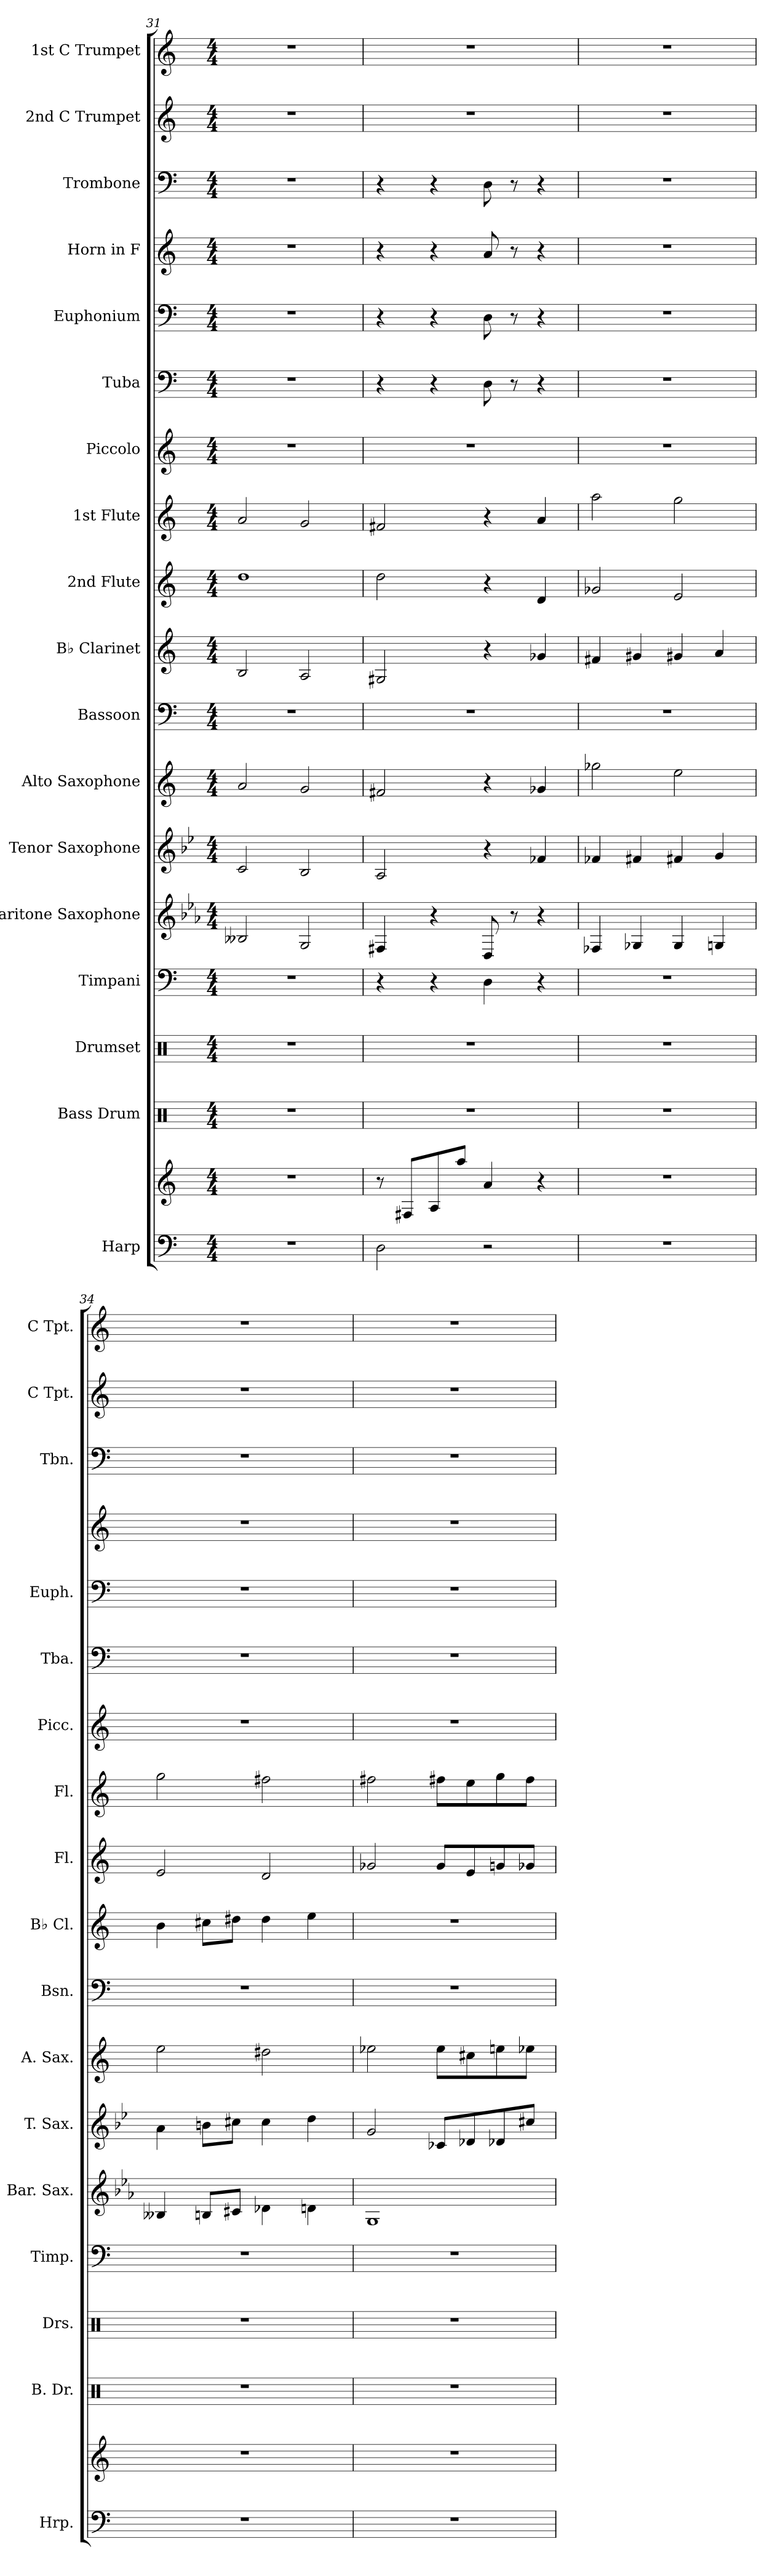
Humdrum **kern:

**kern	**kern	**kern	**kern	**kern	**kern	**kern	**kern	**kern	**kern	**kern	**kern	**kern	**kern	**kern	**kern	**kern	**kern	**kern
*part18	*part18	*part17	*part16	*part15	*part14	*part13	*part12	*part11	*part10	*part9	*part8	*part7	*part6	*part5	*part4	*part3	*part2	*part1
*staff19	*staff18	*staff17	*staff16	*staff15	*staff14	*staff13	*staff12	*staff11	*staff10	*staff9	*staff8	*staff7	*staff6	*staff5	*staff4	*staff3	*staff2	*staff1
*I"Harp	*	*I"Bass Drum	*I"Drumset	*I"Timpani	*I"Baritone Saxophone	*I"Tenor Saxophone	*I"Alto Saxophone	*I"Bassoon	*I"B♭ Clarinet	*I"2nd Flute	*I"1st Flute	*I"Piccolo	*I"Tuba	*I"Euphonium	*I"Horn in F	*I"Trombone	*I"2nd C Trumpet	*I"1st C Trumpet
*I'Hrp.	*	*I'B. Dr.	*I'Drs.	*I'Timp.	*I'Bar. Sax.	*I'T. Sax.	*I'A. Sax.	*I'Bsn.	*I'B♭ Cl.	*I'Fl.	*I'Fl.	*I'Picc.	*I'Tba.	*I'Euph.	*	*I'Tbn.	*I'C Tpt.	*I'C Tpt.
*clefF4	*clefG2	*clefX	*clefX	*clefF4	*clefG2	*clefG2	*clefG2	*clefF4	*clefG2	*clefG2	*clefG2	*clefG2	*clefF4	*clefF4	*clefG2	*clefF4	*clefG2	*clefG2
*	*	*	*	*	*ITrd12c21	*ITrd8c14	*ITrd5c9	*	*ITrd1c2	*	*	*ITrd-7c-12	*	*	*ITrd4c7	*	*	*
*k[]	*k[]	*k[]	*k[]	*k[]	*k[b-e-a-]	*k[b-e-]	*k[b-e-a-]	*k[]	*k[b-e-]	*k[]	*k[]	*k[]	*k[]	*k[]	*k[b-]	*k[]	*k[]	*k[]
*M4/4	*M4/4	*M4/4	*M4/4	*M4/4	*M4/4	*M4/4	*M4/4	*M4/4	*M4/4	*M4/4	*M4/4	*M4/4	*M4/4	*M4/4	*M4/4	*M4/4	*M4/4	*M4/4
=31	=31	=31	=31	=31	=31	=31	=31	=31	=31	=31	=31	=31	=31	=31	=31	=31	=31	=31
1r	1r	1r	1r	1r	2BB--X/	2C/	2c/	1r	2A/	1dd	2a/	1r	1r	1r	1r	1r	1r	1r
.	.	.	.	.	2GG/	2BB-/	2B-/	.	2G/	.	2g/	.	.	.	.	.	.	.
=32	=32	=32	=32	=32	=32	=32	=32	=32	=32	=32	=32	=32	=32	=32	=32	=32	=32	=32
2D\	8r	1r	1r	4r	4FF#X/	2AA/	2An/	1r	2F#X/	2dd\	2f#X/	1r	4r	4r	4r	4r	1r	1r
.	8F#X/L	.	.	.	.	.	.	.	.	.	.	.	.	.	.	.	.	.
.	8A/	.	.	4r	4r	.	.	.	.	.	.	.	4r	4r	4r	4r	.	.
.	8aa/J	.	.	.	.	.	.	.	.	.	.	.	.	.	.	.	.	.
2r	4a/	.	.	4D\	8DD/	4r	4r	.	4r	4r	4r	.	8D\	8D\	8d/	8D\	.	.
.	.	.	.	.	8r	.	.	.	.	.	.	.	8r	8r	8r	8r	.	.
.	4r	.	.	4r	4r	4F-X/	4B--X/	.	4f-X/	4d/	4a/	.	4r	4r	4r	4r	.	.
=33	=33	=33	=33	=33	=33	=33	=33	=33	=33	=33	=33	=33	=33	=33	=33	=33	=33	=33
1r	1r	1r	1r	1r	4FF-X/	4F-X/	2b--X\	1r	4en/	2g-X/	2aa\	1r	1r	1r	1r	1r	1r	1r
.	.	.	.	.	4GG-X/	4F#X/	.	.	4f#X/	.	.	.	.	.	.	.	.	.
.	.	.	.	.	4GG-/	4F#X/	2g\	.	4f#X/	2e/	2gg\	.	.	.	.	.	.	.
.	.	.	.	.	4GGn/	4G/	.	.	4g/	.	.	.	.	.	.	.	.	.
=34	=34	=34	=34	=34	=34	=34	=34	=34	=34	=34	=34	=34	=34	=34	=34	=34	=34	=34
1r	1r	1r	1r	1r	4BB--X/	4A\	2g\	1r	4a\	2e/	2gg\	1r	1r	1r	1r	1r	1r	1r
.	.	.	.	.	8BBn/L	8Bn\L	.	.	8bn\L	.	.	.	.	.	.	.	.	.
.	.	.	.	.	8C#X/J	8c#X\J	.	.	8cc#X\J	.	.	.	.	.	.	.	.	.
.	.	.	.	.	4D-X\	4c#\	2f#X\	.	4cc#\	2d/	2ff#X\	.	.	.	.	.	.	.
.	.	.	.	.	4Dn\	4d\	.	.	4dd\	.	.	.	.	.	.	.	.	.
!!LO:PB:g=z
=35	=35	=35	=35	=35	=35	=35	=35	=35	=35	=35	=35	=35	=35	=35	=35	=35	=35	=35
1r	1r	1r	1r	1r	1GG	2G/	2g-X\	1r	1r	2g-X/	2ff#X\	1r	1r	1r	1r	1r	1r	1r
.	.	.	.	.	.	8C-X/L	8g-\L	.	.	8g-/L	8ff#X\L	.	.	.	.	.	.	.
.	.	.	.	.	.	8D-X/	8en\	.	.	8e/	8ee\	.	.	.	.	.	.	.
.	.	.	.	.	.	8D-X/	8gn\	.	.	8gn/	8gg\	.	.	.	.	.	.	.
.	.	.	.	.	.	8c#X/J	8g-X\J	.	.	8g-X/J	8ff#\J	.	.	.	.	.	.	.
=	=	=	=	=	=	=	=	=	=	=	=	=	=	=	=	=	=	=
*-	*-	*-	*-	*-	*-	*-	*-	*-	*-	*-	*-	*-	*-	*-	*-	*-	*-	*-
